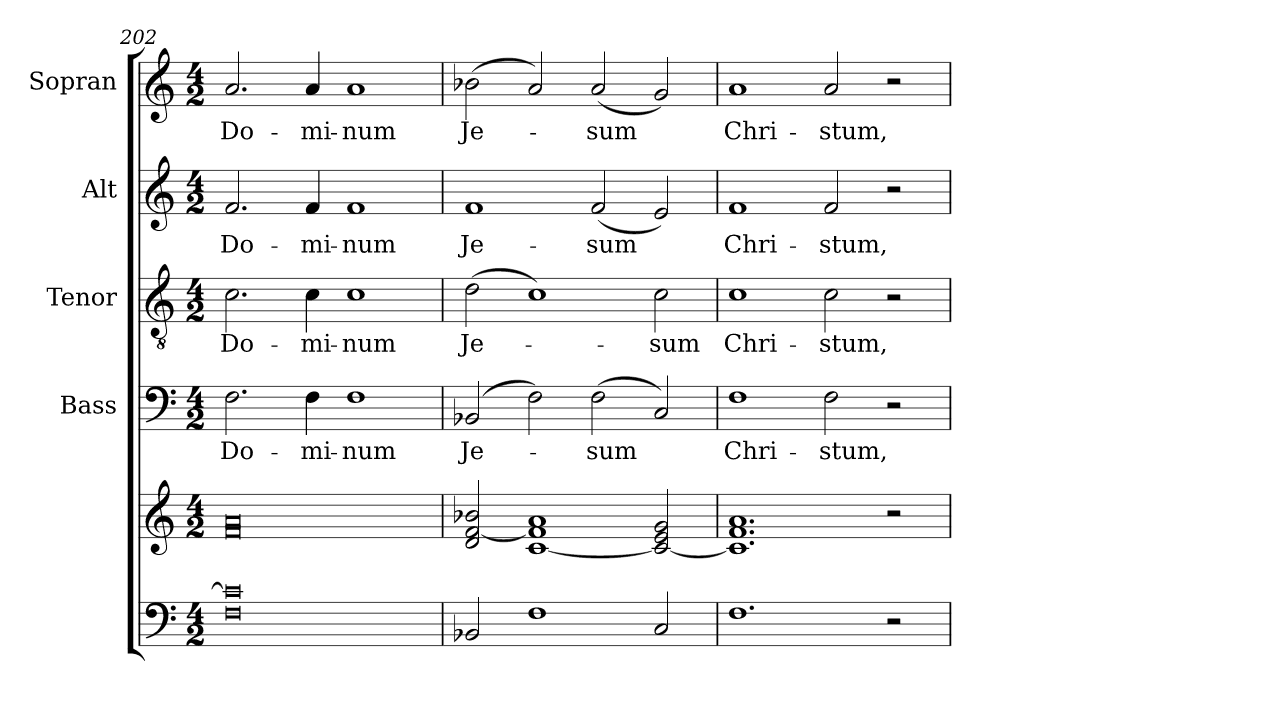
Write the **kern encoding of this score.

**kern	**kern	**kern	**text	**kern	**text	**kern	**text	**kern	**text
*part5	*part5	*part4	*part4	*part3	*part3	*part2	*part2	*part1	*part1
*staff6	*staff5	*staff4	*staff4	*staff3	*staff3	*staff2	*staff2	*staff1	*staff1
*	*	*I"Bass	*	*I"Tenor	*	*I"Alt	*	*I"Sopran	*
*	*	*I'B.	*	*I'T.	*	*I'A.	*	*I'S.	*
*clefF4	*clefG2	*clefF4	*	*clefGv2	*	*clefG2	*	*clefG2	*
*k[]	*k[]	*k[]	*	*k[]	*	*k[]	*	*k[]	*
*C:	*C:	*C:	*	*C:	*	*C:	*	*C:	*
*M4/2	*M4/2	*M4/2	*	*M4/2	*	*M4/2	*	*M4/2	*
=202	=202	=202	=202	=202	=202	=202	=202	=202	=202
!	!	!	!LO:LY:b	!	!LO:LY:b	!	!LO:LY:b	!	!LO:LY:b
0F 0c]	0f 0a	2.F\	Do-	2.c\	Do-	2.f/	Do-	2.a/	Do-
!	!	!	!LO:LY:b	!	!LO:LY:b	!	!LO:LY:b	!	!LO:LY:b
.	.	4F\	-mi-	4c\	-mi-	4f/	-mi-	4a/	-mi-
!	!	!	!LO:LY:b	!	!LO:LY:b	!	!LO:LY:b	!	!LO:LY:b
.	.	1F	-num	1c	-num	1f	-num	1a	-num
=203	=203	=203	=203	=203	=203	=203	=203	=203	=203
!	!	!	!LO:LY:b	!	!LO:LY:b	!	!LO:LY:b	!	!LO:LY:b
2BB-X/	2d/ [2f/ 2b-X/	(2BB-X/	Je-	(>2d\	Je-	1f	Je-	(>2b-X\	Je-
1F	[1c 1f] 1a	2F\)	.	1c)	.	.	.	2a/)	.
!	!	!	!LO:LY:b	!	!	!	!LO:LY:b	!	!LO:LY:b
.	.	(>2F\	-sum	.	.	(<2f/	-sum	(<2a/	-sum
!	!	!	!	!	!LO:LY:b	!	!	!	!
2C/	2c/_ 2e/ 2g/	2C/)	.	2c\	-sum	2e/)	.	2g/)	.
=204	=204	=204	=204	=204	=204	=204	=204	=204	=204
!	!	!	!LO:LY:b	!	!LO:LY:b	!	!LO:LY:b	!	!LO:LY:b
1.F	1.c] 1.f 1.a	1F	Chri-	1c	Chri-	1f	Chri-	1a	Chri-
!	!	!	!LO:LY:b	!	!LO:LY:b	!	!LO:LY:b	!	!LO:LY:b
.	.	2F\	-stum,	2c\	-stum,	2f/	-stum,	2a/	-stum,
2r	2r	2r	.	2r	.	2r	.	2r	.
=	=	=	=	=	=	=	=	=	=
*-	*-	*-	*-	*-	*-	*-	*-	*-	*-
